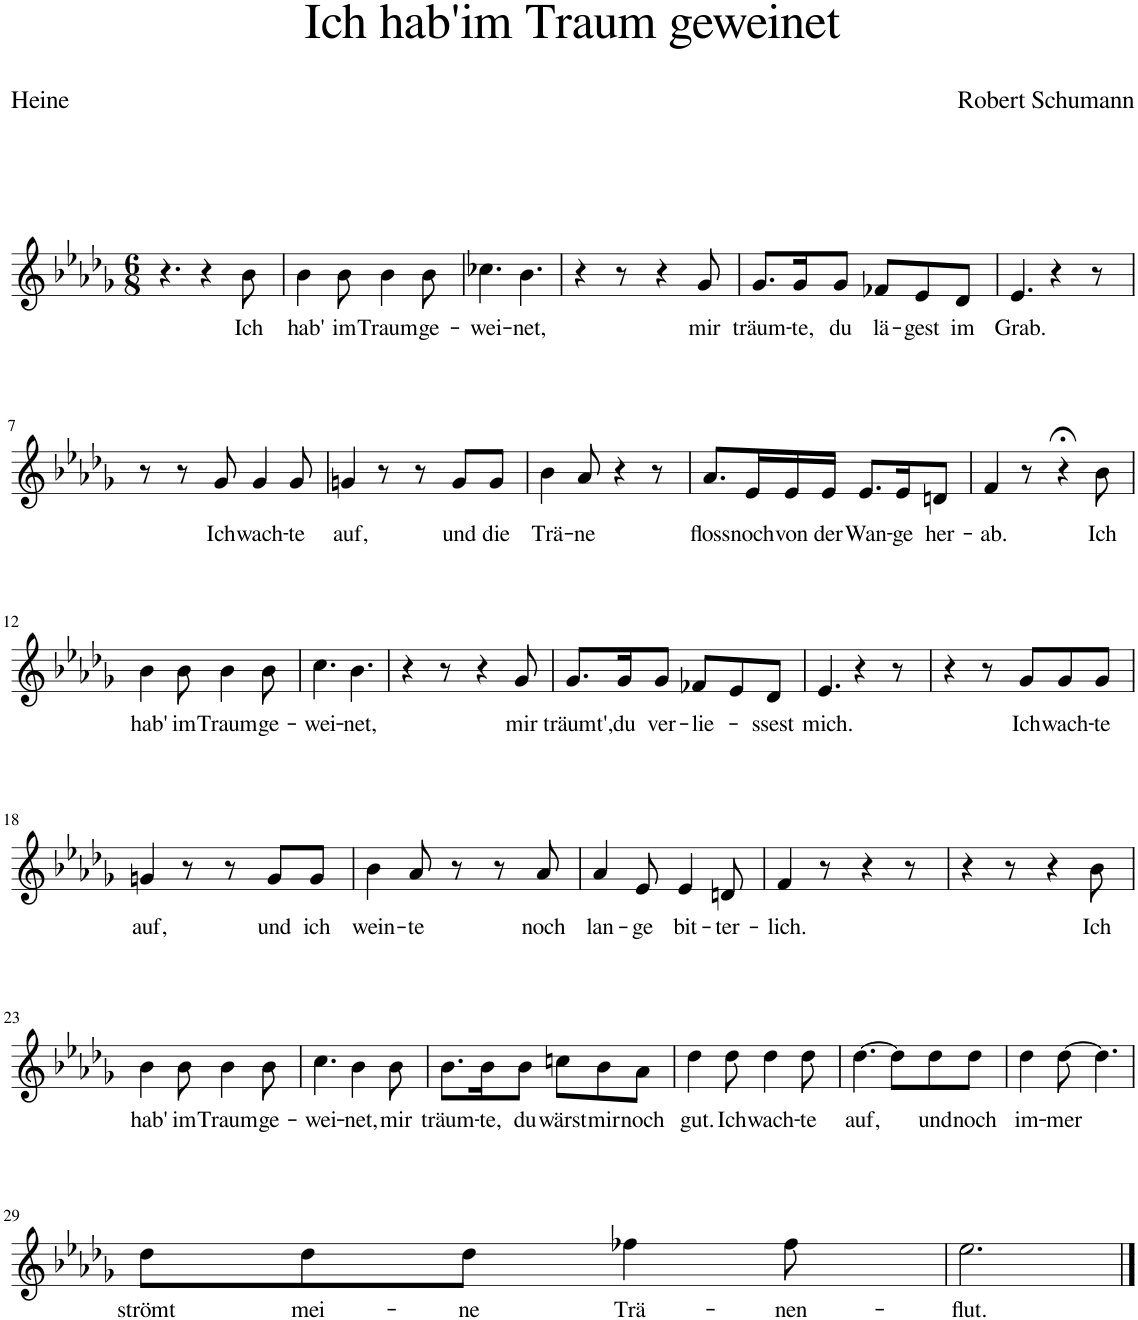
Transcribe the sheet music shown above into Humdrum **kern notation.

**kern	**text
*part1	*part1
*staff1	*staff1
*I"Piano	*
*I'Pno	*
*clefG2	*
*k[b-e-a-d-g-]	*
*M6/8	*
=1	=1
4.r	.
4r	.
!	!LO:LY:b
8b-\	Ich
=2	=2
!	!LO:LY:b
4b-\	hab'
!	!LO:LY:b
8b-\	im
!	!LO:LY:b
4b-\	Traum
!	!LO:LY:b
8b-\	ge-
=3	=3
!	!LO:LY:b
4.cc-X\	-wei-
!	!LO:LY:b
4.b-\	-net,
=4	=4
4r	.
8r	.
4r	.
!	!LO:LY:b
8g-/	mir
=5	=5
!	!LO:LY:b
8.g-/L	träum-
!	!LO:LY:b
16g-/K	-te,
!	!LO:LY:b
8g-/J	du
!	!LO:LY:b
8f-X/L	lä-
!	!LO:LY:b
8e-/	-gest
!	!LO:LY:b
8d-/J	im
=6	=6
!	!LO:LY:b
4.e-/	Grab.
4r	.
8r	.
!!LO:LB:g=z
=7	=7
8r	.
8r	.
!	!LO:LY:b
8g-/	Ich
!	!LO:LY:b
4g-/	wach-
!	!LO:LY:b
8g-/	-te
=8	=8
!	!LO:LY:b
4gn/	auf,
8r	.
8r	.
!	!LO:LY:b
8g/L	und
!	!LO:LY:b
8g/J	die
=9	=9
!	!LO:LY:b
4b-\	Trä-
!	!LO:LY:b
8a-/	-ne
4r	.
8r	.
=10	=10
!	!LO:LY:b
8.a-/L	floss
!	!LO:LY:b
16e-/L	noch
!	!LO:LY:b
16e-/	von
!	!LO:LY:b
16e-/JJ	der
!	!LO:LY:b
8.e-/L	Wan-
!	!LO:LY:b
16e-/K	-ge
!	!LO:LY:b
8dn/J	her-
=11	=11
!	!LO:LY:b
4f/	-ab.
8r	.
4r;<	.
!	!LO:LY:b
8b-\	Ich
!!LO:LB:g=z
=12	=12
!	!LO:LY:b
4b-\	hab'
!	!LO:LY:b
8b-\	im
!	!LO:LY:b
4b-\	Traum
!	!LO:LY:b
8b-\	ge-
=13	=13
!	!LO:LY:b
4.cc\	-wei-
!	!LO:LY:b
4.b-\	-net,
=14	=14
4r	.
8r	.
4r	.
!	!LO:LY:b
8g-/	mir
=15	=15
!	!LO:LY:b
8.g-/L	träumt',
!	!LO:LY:b
16g-/K	du
!	!LO:LY:b
8g-/J	ver-
!	!LO:LY:b
8f-X/L	-lie-
8e-/	.
!	!LO:LY:b
8d-/J	-ssest
=16	=16
!	!LO:LY:b
4.e-/	mich.
4r	.
8r	.
=17	=17
4r	.
8r	.
!	!LO:LY:b
8g-/L	Ich
!	!LO:LY:b
8g-/	wach-
!	!LO:LY:b
8g-/J	-te
!!LO:LB:g=z
=18	=18
!	!LO:LY:b
4gn/	auf,
8r	.
8r	.
!	!LO:LY:b
8g/L	und
!	!LO:LY:b
8g/J	ich
=19	=19
!	!LO:LY:b
4b-\	wein-
!	!LO:LY:b
8a-/	-te
8r	.
8r	.
!	!LO:LY:b
8a-/	noch
=20	=20
!	!LO:LY:b
4a-/	lan-
!	!LO:LY:b
8e-/	-ge
!	!LO:LY:b
4e-/	bit-
!	!LO:LY:b
8dn/	-ter-
=21	=21
!	!LO:LY:b
4f/	-lich.
8r	.
4r	.
8r	.
=22	=22
4r	.
8r	.
4r	.
!	!LO:LY:b
8b-\	Ich
!!LO:LB:g=z
=23	=23
!	!LO:LY:b
4b-\	hab'
!	!LO:LY:b
8b-\	im
!	!LO:LY:b
4b-\	Traum
!	!LO:LY:b
8b-\	ge-
=24	=24
!	!LO:LY:b
4.cc\	-wei-
!	!LO:LY:b
4b-\	-net,
!	!LO:LY:b
8b-\	mir
=25	=25
!	!LO:LY:b
8.b-\L	träum-
!	!LO:LY:b
16b-\K	-te,
!	!LO:LY:b
8b-\J	du
!	!LO:LY:b
8ccn\L	wärst
!	!LO:LY:b
8b-\	mir
!	!LO:LY:b
8a-\J	noch
=26	=26
!	!LO:LY:b
4dd-\	gut.
!	!LO:LY:b
8dd-\	Ich
!	!LO:LY:b
4dd-\	wach-
!	!LO:LY:b
8dd-\	-te
=27	=27
!	!LO:LY:b
[4.dd-\	auf,
8dd-\L]	.
!	!LO:LY:b
8dd-\	und
!	!LO:LY:b
8dd-\J	noch
=28	=28
!	!LO:LY:b
4dd-\	im-
!	!LO:LY:b
[8dd-\	-mer
4.dd-\]	.
!!LO:LB:g=z
=29	=29
!	!LO:LY:b
8dd-\L	strömt
!	!LO:LY:b
8dd-\	mei-
!	!LO:LY:b
8dd-\J	-ne
!	!LO:LY:b
4ff-X\	Trä-
!	!LO:LY:b
8ff-\	-nen-
=30	=30
!	!LO:LY:b
2.ee-\	-flut.
==	==
*-	*-
